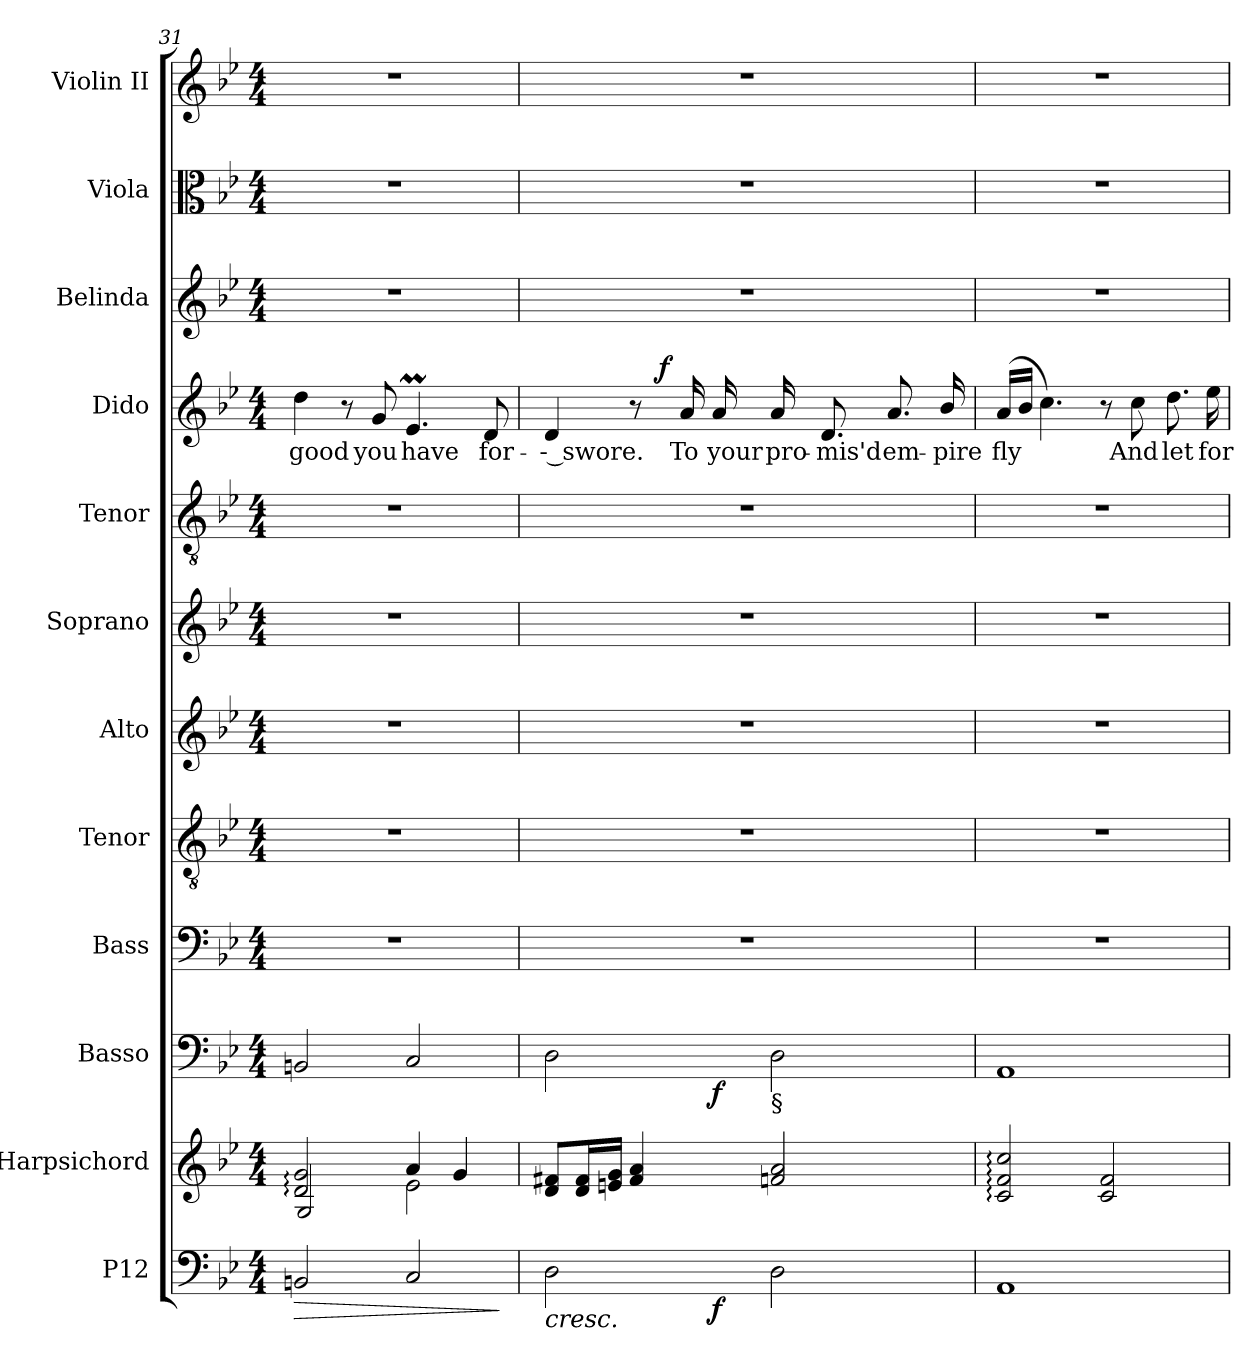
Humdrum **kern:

**kern	**dynam	**kern	**kern	**dynam	**kern	**kern	**kern	**kern	**kern	**kern	**text	**dynam	**kern	**kern	**kern
*part12	*part12	*part11	*part10	*part10	*part9	*part8	*part7	*part6	*part5	*part4	*part4	*part4	*part3	*part2	*part1
*staff12	*staff12	*staff11	*staff10	*staff10	*staff9	*staff8	*staff7	*staff6	*staff5	*staff4	*staff4	*staff4	*staff3	*staff2	*staff1
*I"P12	*	*I"Harpsichord	*I"Basso	*	*I"Bass	*I"Tenor	*I"Alto	*I"Soprano	*I"Tenor	*I"Dido	*	*	*I"Belinda	*I"Viola	*I"Violin II
*	*	*	*I'B	*	*I'B.	*	*I'A.	*I'S.	*	*I'Dido	*	*	*I'Belinda	*I'Viola	*I'Vln. II
*clefF4	*	*clefG2	*clefF4	*	*clefF4	*clefGv2	*clefG2	*clefG2	*clefGv2	*clefG2	*	*	*clefG2	*clefC3	*clefG2
*	*	*	*	*	*	*ITrd7c12	*	*	*ITrd7c12	*	*	*	*	*	*
*k[b-e-]	*	*k[b-e-]	*k[b-e-]	*	*k[b-e-]	*k[b-e-]	*k[b-e-]	*k[b-e-]	*k[b-e-]	*k[b-e-]	*	*	*k[b-e-]	*k[b-e-]	*k[b-e-]
*g:	*	*g:	*g:	*	*g:	*g:	*g:	*g:	*g:	*g:	*	*	*g:	*g:	*g:
*M4/4	*	*M4/4	*M4/4	*	*M4/4	*M4/4	*M4/4	*M4/4	*M4/4	*M4/4	*	*	*M4/4	*M4/4	*M4/4
=31	=31	=31	=31	=31	=31	=31	=31	=31	=31	=31	=31	=31	=31	=31	=31
!	!LO:HP:b	!	!	!	!	!	!	!	!	!	!	!	!	!	!
*	*	*^	*	*	*	*	*	*	*	*	*	*	*	*	*
!	!	!	!	!	!	!	!	!	!	!	!	!LO:LY:b:color=#000000	!	!	!	!
2BBni/	>	2di/: 2gi:	2Gi/	2BBni/	.	1r	1r	1r	1r	1r	4ddi\	good	.	1r	1r	1r
.	.	.	.	.	.	.	.	.	.	.	8r	.	.	.	.	.
!	!	!	!	!	!	!	!	!	!	!	!	!LO:LY:b:color=#000000	!	!	!	!
.	.	.	.	.	.	.	.	.	.	.	8gi/	you	.	.	.	.
!	!	!	!	!	!	!	!	!	!	!	!	!LO:LY:b:color=#000000	!	!	!	!
2Ci/	.	4ai/	2e-i\	2Ci/	.	.	.	.	.	.	4.e-Mi/	have	.	.	.	.
.	.	4gi/	.	.	.	.	.	.	.	.	.	.	.	.	.	.
!	!	!	!	!	!	!	!	!	!	!	!	!LO:LY:b:color=#000000	!	!	!	!
.	.	.	.	.	.	.	.	.	.	.	8di/	for-	.	.	.	.
*	*	*v	*v	*	*	*	*	*	*	*	*	*	*	*	*	*
.	]	.	.	.	.	.	.	.	.	.	.	.	.	.	.
!!LO:PB:g=z
=32	=32	=32	=32	=32	=32	=32	=32	=32	=32	=32	=32	=32	=32	=32	=32
!	!LO:HP:b	!	!	!	!	!	!	!	!	!	!	!	!	!	!
!	!	!	!LO:TX:b:t=#	!	!	!	!	!	!	!	!	!	!	!	!
!	!	!	!	!	!	!	!	!	!	!	!LO:LY:b:color=#000000	!	!	!	!
*^	*	*	*^	*	*	*	*	*	*	*^	*	*	*	*	*
2Di\	4..ryy	<	8di/ 8f#XiL	2Di\	4..ryy	.	1r	1r	1r	1r	1r	4di/	4ryy	-- swore.	.	1r	1r	1r
.	.	.	16di/ 16f#iL	.	.	.	.	.	.	.	.	.	.	.	.	.	.	.
.	.	.	16eni/ 16giJJ	.	.	.	.	.	.	.	.	.	.	.	.	.	.	.
.	.	.	4f#i/ 4ai	.	.	.	.	.	.	.	.	8r	32ryy	.	.	.	.	.
.	.	.	.	.	.	.	.	.	.	.	.	.	64ryy	.	.	.	.	.
.	.	.	.	.	.	.	.	.	.	.	.	.	128...ryy	.	.	.	.	.
.	.	.	.	.	.	.	.	.	.	.	.	.	2ryy	.	f	.	.	.
!	!	!	!	!	!	!	!	!	!	!	!	!	!	!LO:LY:b:color=#000000	!	!	!	!
.	.	.	.	.	.	.	.	.	.	.	.	16ai/	.	To	.	.	.	.
!	!	!	!	!	!	!	!	!	!	!	!	!	!	!LO:LY:b:color=#000000	!	!	!	!
.	2ryy	f	.	.	2ryy	f	.	.	.	.	.	16ai/	.	your	.	.	.	.
!	!	!	!	!LO:TX:b:t=§	!	!	!	!	!	!	!	!	!	!	!	!	!	!
!	!	!	!	!	!	!	!	!	!	!	!	!	!	!LO:LY:b:color=#000000	!	!	!	!
2Di\	.	[	2fni/ 2ai	2Di\	.	.	.	.	.	.	.	16ai/	.	pro-	.	.	.	.
!	!	!	!	!	!	!	!	!	!	!	!	!	!	!LO:LY:b:color=#000000	!	!	!	!
.	.	.	.	.	.	.	.	.	.	.	.	8.di/	.	-mis'd	.	.	.	.
!	!	!	!	!	!	!	!	!	!	!	!	!	!	!LO:LY:b:color=#000000	!	!	!	!
.	.	.	.	.	.	.	.	.	.	.	.	8.ai/	.	em-	.	.	.	.
.	.	.	.	.	.	.	.	.	.	.	.	.	8ryy	.	.	.	.	.
.	.	.	.	.	.	.	.	.	.	.	.	.	16ryy	.	.	.	.	.
!	!	!	!	!	!	!	!	!	!	!	!	!	!	!LO:LY:b:color=#000000	!	!	!	!
.	16ryy	.	.	.	16ryy	.	.	.	.	.	.	16b-i/	.	-pire	.	.	.	.
.	.	.	.	.	.	.	.	.	.	.	.	.	1024ryy	.	.	.	.	.
*v	*v	*	*	*v	*v	*	*	*	*	*	*	*v	*v	*	*	*	*	*
=33	=33	=33	=33	=33	=33	=33	=33	=33	=33	=33	=33	=33	=33	=33	=33
*^	*	*	*^	*	*	*	*	*	*	*^	*	*	*	*	*
!	!	!	!	!LO:TX:b:t=6	!	!	!	!	!	!	!	!	!	!	!	!	!	!
!	!	!	!	!	!	!	!	!	!	!	!	!	!	!LO:LY:b:color=#000000	!	!	!	!
*v	*v	*	*	*v	*v	*	*	*	*	*	*	*v	*v	*	*	*	*	*
1AAi	.	2ci/: 2fi: 2cci:	1AAi	.	1r	1r	1r	1r	1r	(16ai/LL	fly	.	1r	1r	1r
.	.	.	.	.	.	.	.	.	.	16b-i/JJ	.	.	.	.	.
.	.	.	.	.	.	.	.	.	.	4.cci\)	.	.	.	.	.
.	.	2ci/ 2fi	.	.	.	.	.	.	.	8r	.	.	.	.	.
!	!	!	!	!	!	!	!	!	!	!	!LO:LY:b:color=#000000	!	!	!	!
.	.	.	.	.	.	.	.	.	.	8cci\	And	.	.	.	.
!	!	!	!	!	!	!	!	!	!	!	!LO:LY:b:color=#000000	!	!	!	!
.	.	.	.	.	.	.	.	.	.	8.ddi\	let	.	.	.	.
!	!	!	!	!	!	!	!	!	!	!	!LO:LY:b:color=#000000	!	!	!	!
.	.	.	.	.	.	.	.	.	.	16ee-i\	for-	.	.	.	.
=	=	=	=	=	=	=	=	=	=	=	=	=	=	=	=
*-	*-	*-	*-	*-	*-	*-	*-	*-	*-	*-	*-	*-	*-	*-	*-
